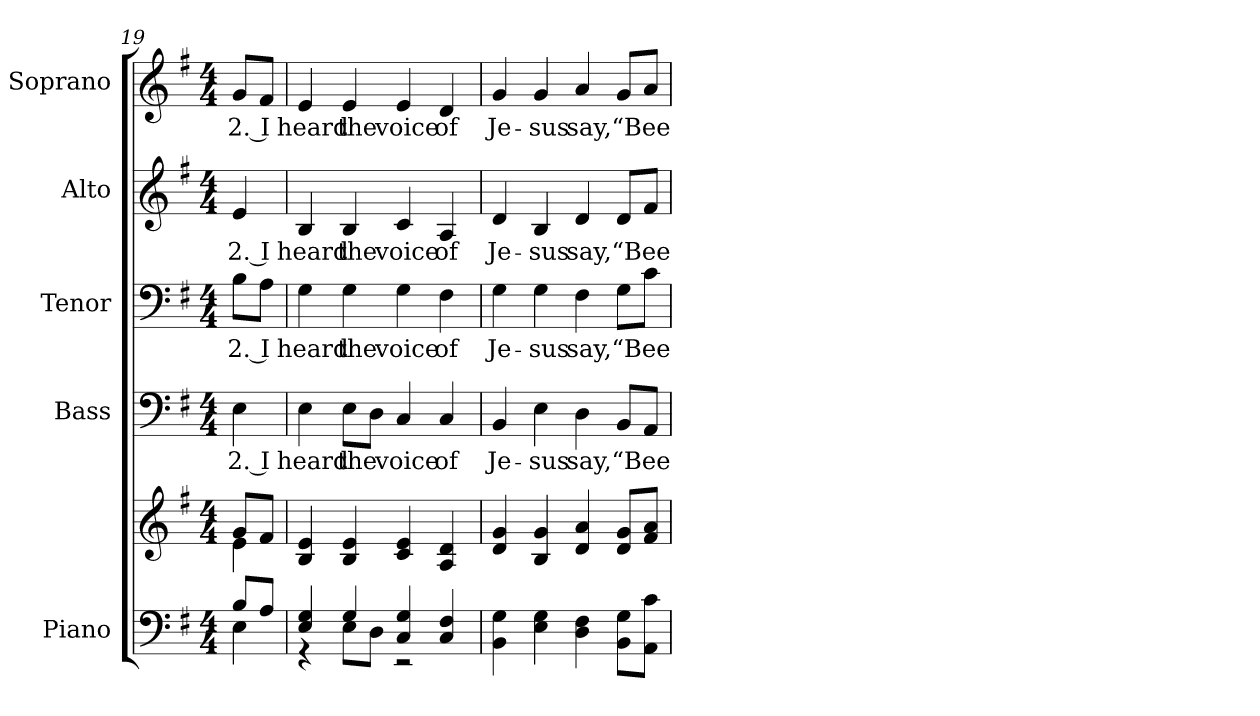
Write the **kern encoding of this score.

**kern	**kern	**kern	**text	**kern	**text	**kern	**text	**kern	**text
*part5	*part5	*part4	*part4	*part3	*part3	*part2	*part2	*part1	*part1
*staff6	*staff5	*staff4	*staff4	*staff3	*staff3	*staff2	*staff2	*staff1	*staff1
*I"Piano	*	*I"Bass	*	*I"Tenor	*	*I"Alto	*	*I"Soprano	*
*I'Pno.	*	*I'B.	*	*I'T.	*	*I'A.	*	*I'S.	*
!!LO:PB:g=z
*clefF4	*clefG2	*clefF4	*	*clefF4	*	*clefG2	*	*clefG2	*
*k[f#]	*k[f#]	*k[f#]	*	*k[f#]	*	*k[f#]	*	*k[f#]	*
*G:	*G:	*G:	*	*G:	*	*G:	*	*G:	*
*M4/4	*M4/4	*M4/4	*	*M4/4	*	*M4/4	*	*M4/4	*
=19	=19	=19	=19	=19	=19	=19	=19	=19	=19
*^	*^	*	*	*	*	*	*	*	*
!	!	!	!	!	!LO:LY:b:color=#000000	!	!	!	!	!	!
!	!	!	!	!	!	!	!LO:LY:b:color=#000000	!	!	!	!
!	!	!	!	!	!	!	!	!	!LO:LY:b:color=#000000	!	!
!	!	!	!	!	!	!	!	!	!	!	!LO:LY:b:color=#000000
8Bi/L	4Ei\	8gi/L	4ei\	4Ei\	2. I	8Bi\L	2. I	4ei/	2. I	8gi/L	2. I
8Ai/J	.	8f#i/J	.	.	.	8Ai\J	.	.	.	8f#i/J	.
*	*	*v	*v	*	*	*	*	*	*	*	*
=20	=20	=20	=20	=20	=20	=20	=20	=20	=20	=20
!	!	!	!	!LO:LY:b:color=#000000	!	!	!	!	!	!
!	!	!	!	!	!	!LO:LY:b:color=#000000	!	!	!	!
!	!	!	!	!	!	!	!	!LO:LY:b:color=#000000	!	!
!	!	!	!	!	!	!	!	!	!	!LO:LY:b:color=#000000
4Ei/ 4Gi	4r	4Bi/ 4ei	4Ei\	heard	4Gi\	heard	4Bi/	heard	4ei/	heard
!	!	!	!	!LO:LY:b:color=#000000	!	!	!	!	!	!
!	!	!	!	!	!	!LO:LY:b:color=#000000	!	!	!	!
!	!	!	!	!	!	!	!	!LO:LY:b:color=#000000	!	!
!	!	!	!	!	!	!	!	!	!	!LO:LY:b:color=#000000
4Gi/	8Ei\L	4Bi/ 4ei	8Ei\L	the	4Gi\	the	4Bi/	the	4ei/	the
.	8Di\J	.	8Di\J	.	.	.	.	.	.	.
!	!	!	!	!LO:LY:b:color=#000000	!	!	!	!	!	!
!	!	!	!	!	!	!LO:LY:b:color=#000000	!	!	!	!
!	!	!	!	!	!	!	!	!LO:LY:b:color=#000000	!	!
!	!	!	!	!	!	!	!	!	!	!LO:LY:b:color=#000000
4Ci/ 4Gi	2r	4ci/ 4ei	4Ci/	voice	4Gi\	voice	4ci/	voice	4ei/	voice
!	!	!	!	!LO:LY:b:color=#000000	!	!	!	!	!	!
!	!	!	!	!	!	!LO:LY:b:color=#000000	!	!	!	!
!	!	!	!	!	!	!	!	!LO:LY:b:color=#000000	!	!
!	!	!	!	!	!	!	!	!	!	!LO:LY:b:color=#000000
4Ci/ 4F#i	.	4Ai/ 4di	4Ci/	of	4F#i\	of	4Ai/	of	4di/	of
*v	*v	*	*	*	*	*	*	*	*	*
!!LO:PB:g=z
=21	=21	=21	=21	=21	=21	=21	=21	=21	=21
!	!	!	!LO:LY:b:color=#000000	!	!	!	!	!	!
!	!	!	!	!	!LO:LY:b:color=#000000	!	!	!	!
!	!	!	!	!	!	!	!LO:LY:b:color=#000000	!	!
!	!	!	!	!	!	!	!	!	!LO:LY:b:color=#000000
4BBi\ 4Gi	4di/ 4gi	4BBi/	Je-	4Gi\	Je-	4di/	Je-	4gi/	Je-
!	!	!	!LO:LY:b:color=#000000	!	!	!	!	!	!
!	!	!	!	!	!LO:LY:b:color=#000000	!	!	!	!
!	!	!	!	!	!	!	!LO:LY:b:color=#000000	!	!
!	!	!	!	!	!	!	!	!	!LO:LY:b:color=#000000
4Ei\ 4Gi	4Bi/ 4gi	4Ei\	-sus	4Gi\	-sus	4Bi/	-sus	4gi/	-sus
!	!	!	!LO:LY:b:color=#000000	!	!	!	!	!	!
!	!	!	!	!	!LO:LY:b:color=#000000	!	!	!	!
!	!	!	!	!	!	!	!LO:LY:b:color=#000000	!	!
!	!	!	!	!	!	!	!	!	!LO:LY:b:color=#000000
4Di\ 4F#i	4di/ 4ai	4Di\	say,	4F#i\	say,	4di/	say,	4ai/	say,
!	!	!	!LO:LY:b:color=#000000	!	!	!	!	!	!
!	!	!	!	!	!LO:LY:b:color=#000000	!	!	!	!
!	!	!	!	!	!	!	!LO:LY:b:color=#000000	!	!
!	!	!	!	!	!	!	!	!	!LO:LY:b:color=#000000
8BBi\ 8GiL	8di/ 8giL	8BBi/L	“Bee	8Gi\L	“Bee	8di/L	“Bee	8gi/L	“Bee
8AAi\ 8ciJ	8f#i/ 8aiJ	8AAi/J	.	8ci\J	.	8f#i/J	.	8ai/J	.
=	=	=	=	=	=	=	=	=	=
*-	*-	*-	*-	*-	*-	*-	*-	*-	*-
